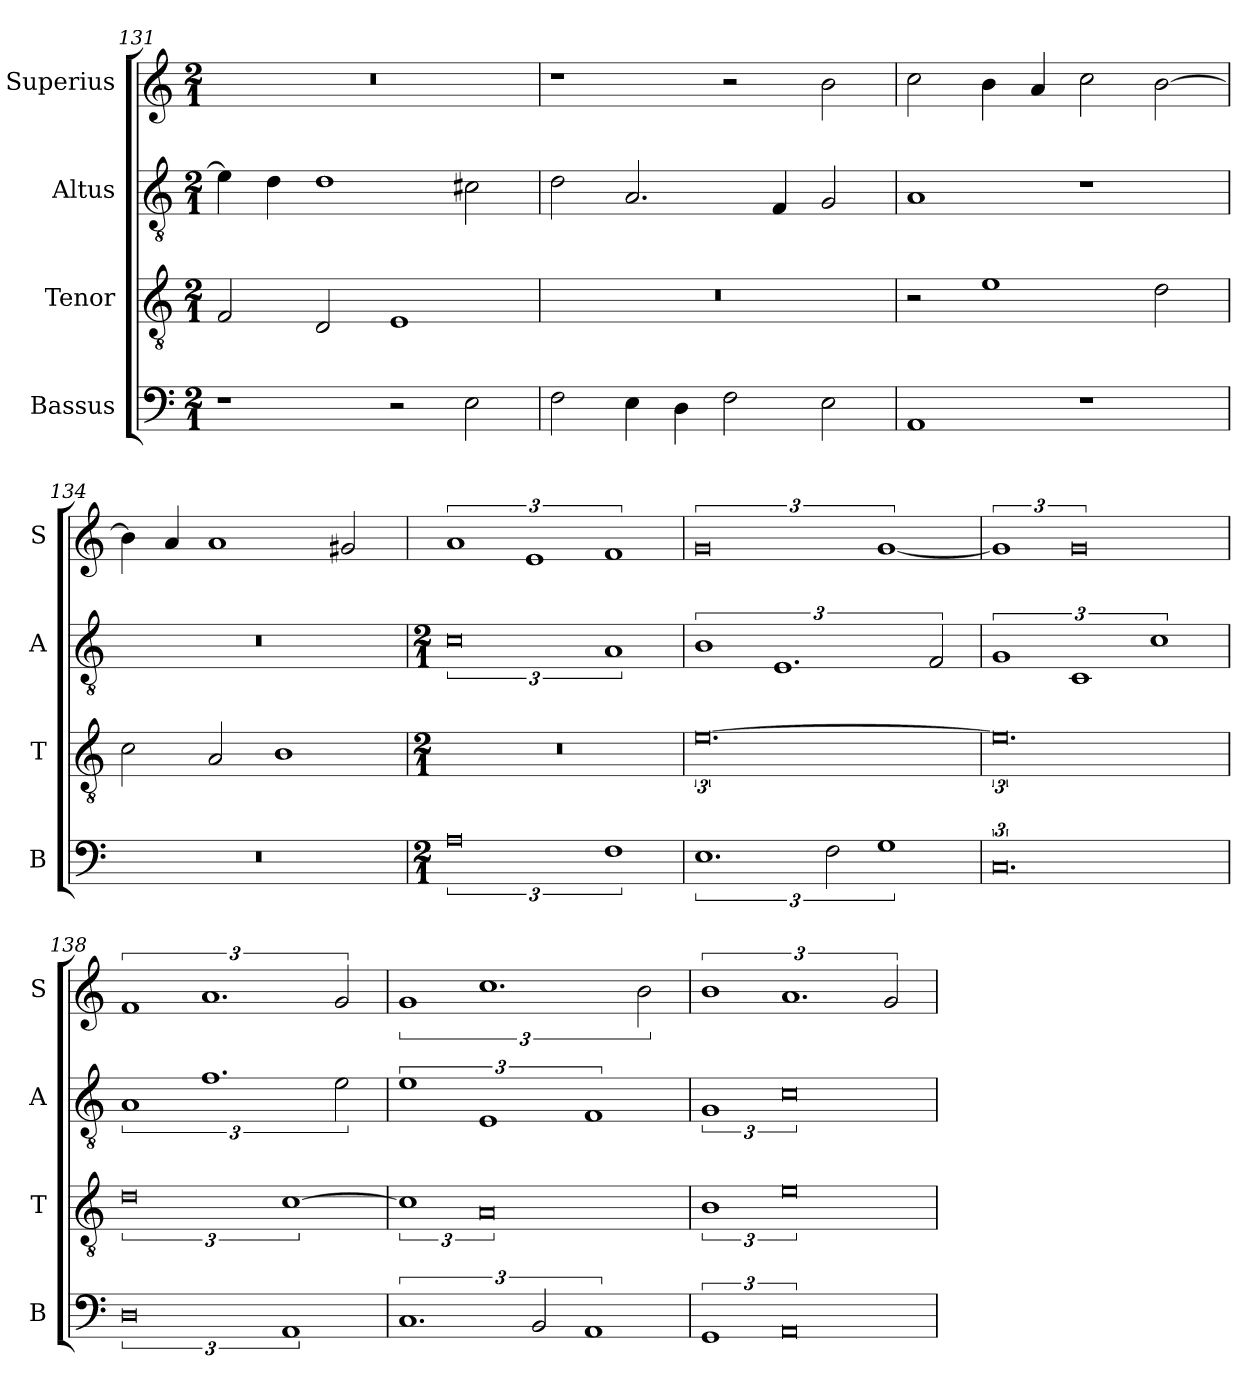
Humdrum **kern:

**kern	**kern	**kern	**kern
*part4	*part3	*part2	*part1
*staff4	*staff3	*staff2	*staff1
*I"Bassus	*I"Tenor	*I"Altus	*I"Superius
*I'B	*I'T	*I'A	*I'S
*clefF4	*clefGv2	*clefGv2	*clefG2
*k[]	*k[]	*k[]	*k[]
*M2/1	*M2/1	*M2/1	*M2/1
=131	=131	=131	=131
1r	2F/	4e\]	0r
.	.	4d\	.
.	2D/	1d	.
2r	1E	.	.
2E\	.	2c#X\	.
=132	=132	=132	=132
2F\	0r	2d\	1r
4E\	.	2.A/	.
4D\	.	.	.
2F\	.	.	2r
.	.	4F/	.
2E\	.	2G/	2b\
=133	=133	=133	=133
1AA	2r	1A	2cc\
.	1e	.	4b\
.	.	.	4a/
1r	.	1r	2cc\
.	2d\	.	[2b\
=134	=134	=134	=134
0r	2c\	0r	4b\]
.	.	.	4a/
.	2A/	.	1a
.	1B	.	.
.	.	.	2g#X/
=135	=135	=135	=135
*M2/1	*M2/1	*M2/1	*
3%4A	3%4.r	3%4c	3%2a
.	.	.	3%2e
3%2F	.	3%2A	3%2f
=136	=136	=136	=136
3%2.E	[3%4.e	3%2B	3%4g
.	.	3%2.E	.
3F\	.	.	.
3%2G	.	.	[3%2g
.	.	3F/	.
=137	=137	=137	=137
3%4.C	3%4.e]	3%2G	3%2g]
.	.	3%2C	3%4g
.	.	3%2c	.
=138	=138	=138	=138
3%4D	3%4d	3%2A	3%2f
.	.	3%2.f	3%2.a
3%2AA	[3%2c	.	.
.	.	3e\	3g/
=139	=139	=139	=139
3%2.C	3%2c]	3%2e	3%2g
.	3%4A	3%2E	3%2.cc
3BB/	.	.	.
3%2AA	.	3%2F	.
.	.	.	3b\
=140	=140	=140	=140
3%2GG	3%2B	3%2G	3%2b
3%4AA	3%4e	3%4c	3%2.a
.	.	.	3g/
=	=	=	=
*-	*-	*-	*-
